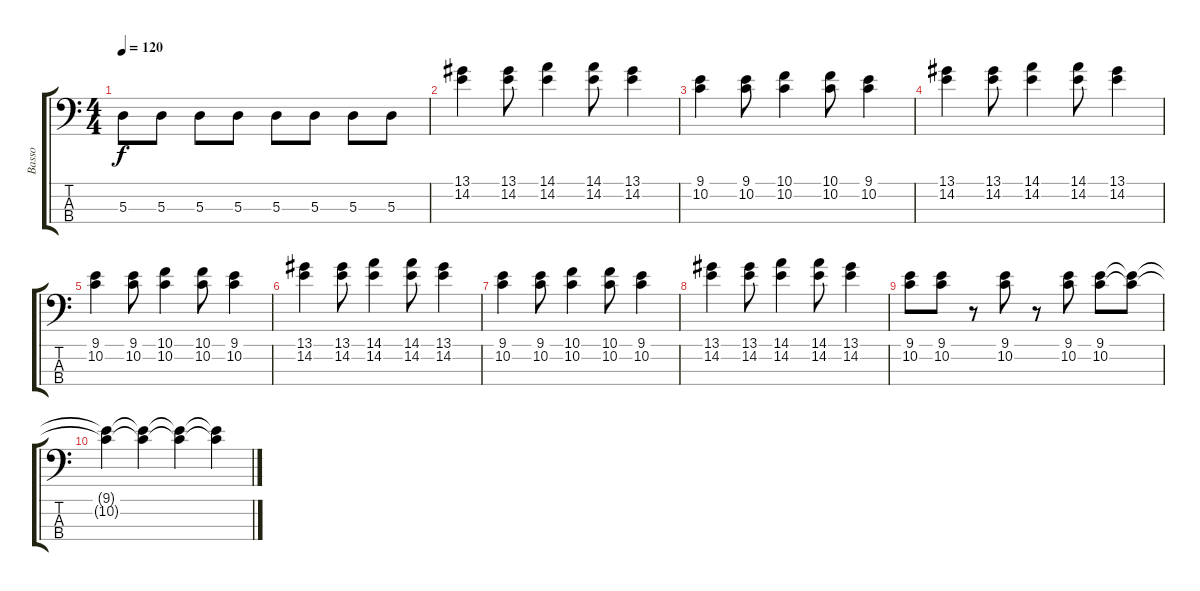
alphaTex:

\track ("Basso" "Basso") {instrument electricbasspick}
\staff {score tabs}
\tuning (G2 D2 A1 E1) {hide}
\ts (4 4)
\tempo 120
\clef f4
\ks c
5.3.8{dy f} 5.3.8 5.3.8 5.3.8 5.3.8 5.3.8 5.3.8 5.3.8 |
(13.1 14.2).4 (13.1 14.2).8 (14.1 14.2).4 (14.1 14.2).8 (13.1 14.2).4 |
(9.1 10.2).4 (9.1 10.2).8 (10.1 10.2).4 (10.1 10.2).8 (9.1 10.2).4 |
(13.1 14.2).4 (13.1 14.2).8 (14.1 14.2).4 (14.1 14.2).8 (13.1 14.2).4 |
(9.1 10.2).4 (9.1 10.2).8 (10.1 10.2).4 (10.1 10.2).8 (9.1 10.2).4 |
(13.1 14.2).4 (13.1 14.2).8 (14.1 14.2).4 (14.1 14.2).8 (13.1 14.2).4 |
(9.1 10.2).4 (9.1 10.2).8 (10.1 10.2).4 (10.1 10.2).8 (9.1 10.2).4 |
(13.1 14.2).4 (13.1 14.2).8 (14.1 14.2).4 (14.1 14.2).8 (13.1 14.2).4 |
(9.1 10.2).8 (9.1 10.2).8 r.8 (9.1 10.2).8 r.8 (9.1 10.2).8 (9.1 10.2).8 (9.1{t} 10.2{t}).8 |
(9.1{t} 10.2{t}).4 (9.1{t} 10.2{t}).4 (9.1{t} 10.2{t}).4 (9.1{t} 10.2{t}).4
